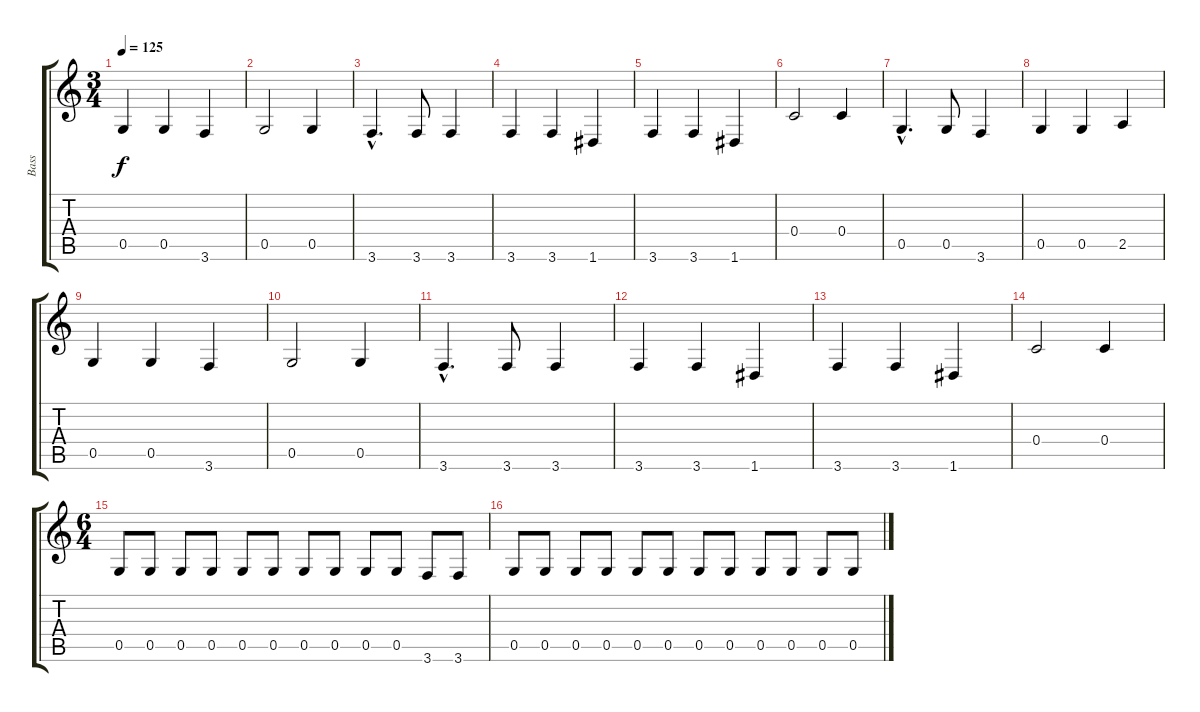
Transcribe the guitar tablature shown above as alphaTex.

\track ("Bass" "Bass") {instrument electricbassfinger}
\staff {score tabs}
\tuning (D4 A3 F3 C3 G2 D2) {hide}
\ts (3 4)
\tempo 125
\clef g2
\ks c
0.5.4{dy f} 0.5.4 3.6.4 |
0.5.2 0.5.4 |
3.6{hac}.4{d} 3.6.8 3.6.4 |
3.6.4 3.6.4 1.6.4 |
3.6.4 3.6.4 1.6.4 |
0.4.2 0.4.4 |
0.5{hac}.4{d} 0.5.8 3.6.4 |
0.5.4 0.5.4 2.5.4 |
0.5.4 0.5.4 3.6.4 |
0.5.2 0.5.4 |
3.6{hac}.4{d} 3.6.8 3.6.4 |
3.6.4 3.6.4 1.6.4 |
3.6.4 3.6.4 1.6.4 |
0.4.2 0.4.4 |
\ts (6 4)
0.5.8 0.5.8 0.5.8 0.5.8 0.5.8 0.5.8 0.5.8 0.5.8 0.5.8 0.5.8 3.6.8 3.6.8 |
0.5.8 0.5.8 0.5.8 0.5.8 0.5.8 0.5.8 0.5.8 0.5.8 0.5.8 0.5.8 0.5.8 0.5.8
